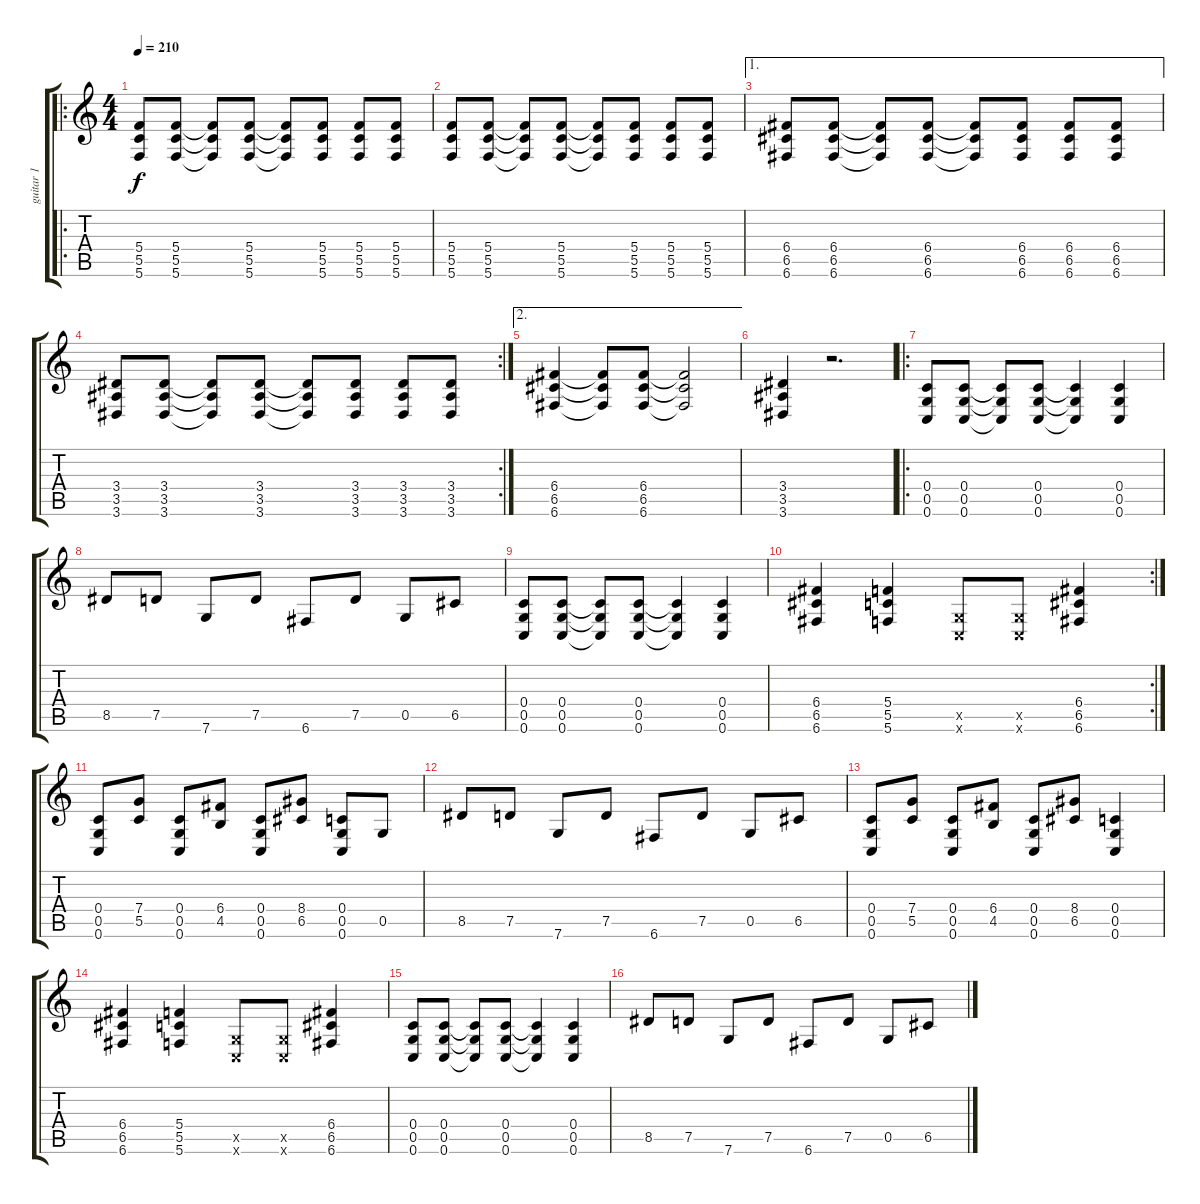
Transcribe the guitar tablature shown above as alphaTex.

\track ("guitar 1" "guitar 1") {instrument overdrivenguitar}
\staff {score tabs}
\tuning (D4 A3 F3 C3 G2 C2) {hide}
\ro
\ts (4 4)
\tempo 210
\clef g2
\ks c
(5.4 5.5 5.6).8{dy f} (5.4 5.5 5.6).8 (5.4{t} 5.5{t} 5.6{t}).8 (5.4 5.5 5.6).8 (5.4{t} 5.5{t} 5.6{t}).8 (5.4 5.5 5.6).8 (5.4 5.5 5.6).8 (5.4 5.5 5.6).8 |
(5.4 5.5 5.6).8 (5.4 5.5 5.6).8 (5.4{t} 5.5{t} 5.6{t}).8 (5.4 5.5 5.6).8 (5.4{t} 5.5{t} 5.6{t}).8 (5.4 5.5 5.6).8 (5.4 5.5 5.6).8 (5.4 5.5 5.6).8 |
\ae 1
(6.4 6.5 6.6).8 (6.4 6.5 6.6).8 (6.4{t} 6.5{t} 6.6{t}).8 (6.4 6.5 6.6).8 (6.4{t} 6.5{t} 6.6{t}).8 (6.4 6.5 6.6).8 (6.4 6.5 6.6).8 (6.4 6.5 6.6).8 |
\rc 2
(3.4 3.5 3.6).8 (3.4 3.5 3.6).8 (3.4{t} 3.5{t} 3.6{t}).8 (3.4 3.5 3.6).8 (3.4{t} 3.5{t} 3.6{t}).8 (3.4 3.5 3.6).8 (3.4 3.5 3.6).8 (3.4 3.5 3.6).8 |
\ae 2
(6.4 6.5 6.6).4 (6.4{t} 6.5{t} 6.6{t}).8 (6.4 6.5 6.6).8 (6.4{t} 6.5{t} 6.6{t}).2 |
(3.4 3.5 3.6).4 r.2{d} |
\ro
(0.4 0.5 0.6).8 (0.4 0.5 0.6).8 (0.4{t} 0.5{t} 0.6{t}).8 (0.4 0.5 0.6).8 (0.4{t} 0.5{t} 0.6{t}).4 (0.4 0.5 0.6).4 |
8.5.8 7.5.8 7.6.8 7.5.8 6.6.8 7.5.8 0.5.8 6.5.8 |
(0.4 0.5 0.6).8 (0.4 0.5 0.6).8 (0.4{t} 0.5{t} 0.6{t}).8 (0.4 0.5 0.6).8 (0.4{t} 0.5{t} 0.6{t}).4 (0.4 0.5 0.6).4 |
\rc 2
(6.4 6.5 6.6).4 (5.4 5.5 5.6).4 (0.5{x} 0.6{x}).8 (0.5{x} 0.6{x}).8 (6.4 6.5 6.6).4 |
(0.4 0.5 0.6).8 (7.4 5.5).8 (0.4 0.5 0.6).8 (6.4 4.5).8 (0.4 0.5 0.6).8 (8.4 6.5).8 (0.4 0.5 0.6).8 0.5.8 |
8.5.8 7.5.8 7.6.8 7.5.8 6.6.8 7.5.8 0.5.8 6.5.8 |
(0.4 0.5 0.6).8 (7.4 5.5).8 (0.4 0.5 0.6).8 (6.4 4.5).8 (0.4 0.5 0.6).8 (8.4 6.5).8 (0.4 0.5 0.6).4 |
(6.4 6.5 6.6).4 (5.4 5.5 5.6).4 (0.5{x} 0.6{x}).8 (0.5{x} 0.6{x}).8 (6.4 6.5 6.6).4 |
(0.4 0.5 0.6).8 (0.4 0.5 0.6).8 (0.4{t} 0.5{t} 0.6{t}).8 (0.4 0.5 0.6).8 (0.4{t} 0.5{t} 0.6{t}).4 (0.4 0.5 0.6).4 |
8.5.8 7.5.8 7.6.8 7.5.8 6.6.8 7.5.8 0.5.8 6.5.8
